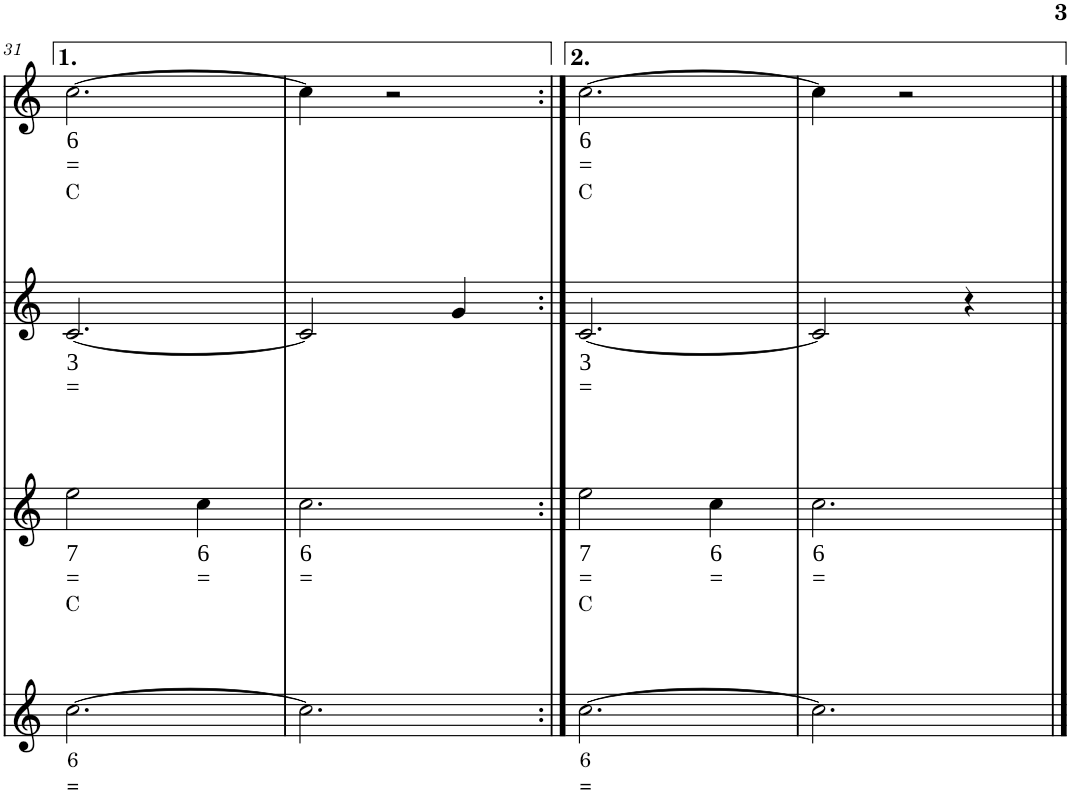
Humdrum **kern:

**kern	**text	**text	**kern	**text	**text	**text	**kern	**text	**text	**kern	**text	**text	**text
*part4	*part4	*part4	*part3	*part3	*part3	*part3	*part2	*part2	*part2	*part1	*part1	*part1	*part1
*staff4	*staff4	*staff4	*staff3	*staff3	*staff3	*staff3	*staff2	*staff2	*staff2	*staff1	*staff1	*staff1	*staff1
*I"Viool	*	*	*I"Viool	*	*	*	*I"Viool	*	*	*I"Piano	*	*	*
!!LO:PB:g=z
*clefG2	*	*	*clefG2	*	*	*	*clefG2	*	*	*clefG2	*	*	*
*k[]	*	*	*k[]	*	*	*	*k[]	*	*	*k[]	*	*	*
*M3/4	*	*	*M3/4	*	*	*	*M3/4	*	*	*M3/4	*	*	*
=31	=31	=31	=31	=31	=31	=31	=31	=31	=31	=31	=31	=31	=31
!	!LO:LY:b	!LO:LY:b	!	!LO:LY:b	!LO:LY:b	!LO:LY:b	!	!LO:LY:b	!LO:LY:b	!	!LO:LY:b	!LO:LY:b	!LO:LY:b
[2.cc\	6	=	2ee\	7	=	C	[2.c/	3	=	[2.cc\	6	=	C
!	!	!	!	!LO:LY:b	!LO:LY:b	!	!	!	!	!	!	!	!
.	.	.	4cc\	6	=	.	.	.	.	.	.	.	.
=32	=32	=32	=32	=32	=32	=32	=32	=32	=32	=32	=32	=32	=32
!	!	!	!	!LO:LY:b	!LO:LY:b	!	!	!	!	!	!	!	!
2.cc\]	.	.	2.cc\	6	=	.	2c/]	.	.	4cc\]	.	.	.
.	.	.	.	.	.	.	.	.	.	2r	.	.	.
.	.	.	.	.	.	.	4g/	.	.	.	.	.	.
=33:|!	=33:|!	=33:|!	=33:|!	=33:|!	=33:|!	=33:|!	=33:|!	=33:|!	=33:|!	=33:|!	=33:|!	=33:|!	=33:|!
!	!LO:LY:b	!LO:LY:b	!	!LO:LY:b	!LO:LY:b	!LO:LY:b	!	!LO:LY:b	!LO:LY:b	!	!LO:LY:b	!LO:LY:b	!LO:LY:b
[2.cc\	6	=	2ee\	7	=	C	[2.c/	3	=	[2.cc\	6	=	C
!	!	!	!	!LO:LY:b	!LO:LY:b	!	!	!	!	!	!	!	!
.	.	.	4cc\	6	=	.	.	.	.	.	.	.	.
=34	=34	=34	=34	=34	=34	=34	=34	=34	=34	=34	=34	=34	=34
!	!	!	!	!LO:LY:b	!LO:LY:b	!	!	!	!	!	!	!	!
2.cc\]	.	.	2.cc\	6	=	.	2c/]	.	.	4cc\]	.	.	.
.	.	.	.	.	.	.	.	.	.	2r	.	.	.
.	.	.	.	.	.	.	4r	.	.	.	.	.	.
==	==	==	==	==	==	==	==	==	==	==	==	==	==
*-	*-	*-	*-	*-	*-	*-	*-	*-	*-	*-	*-	*-	*-
